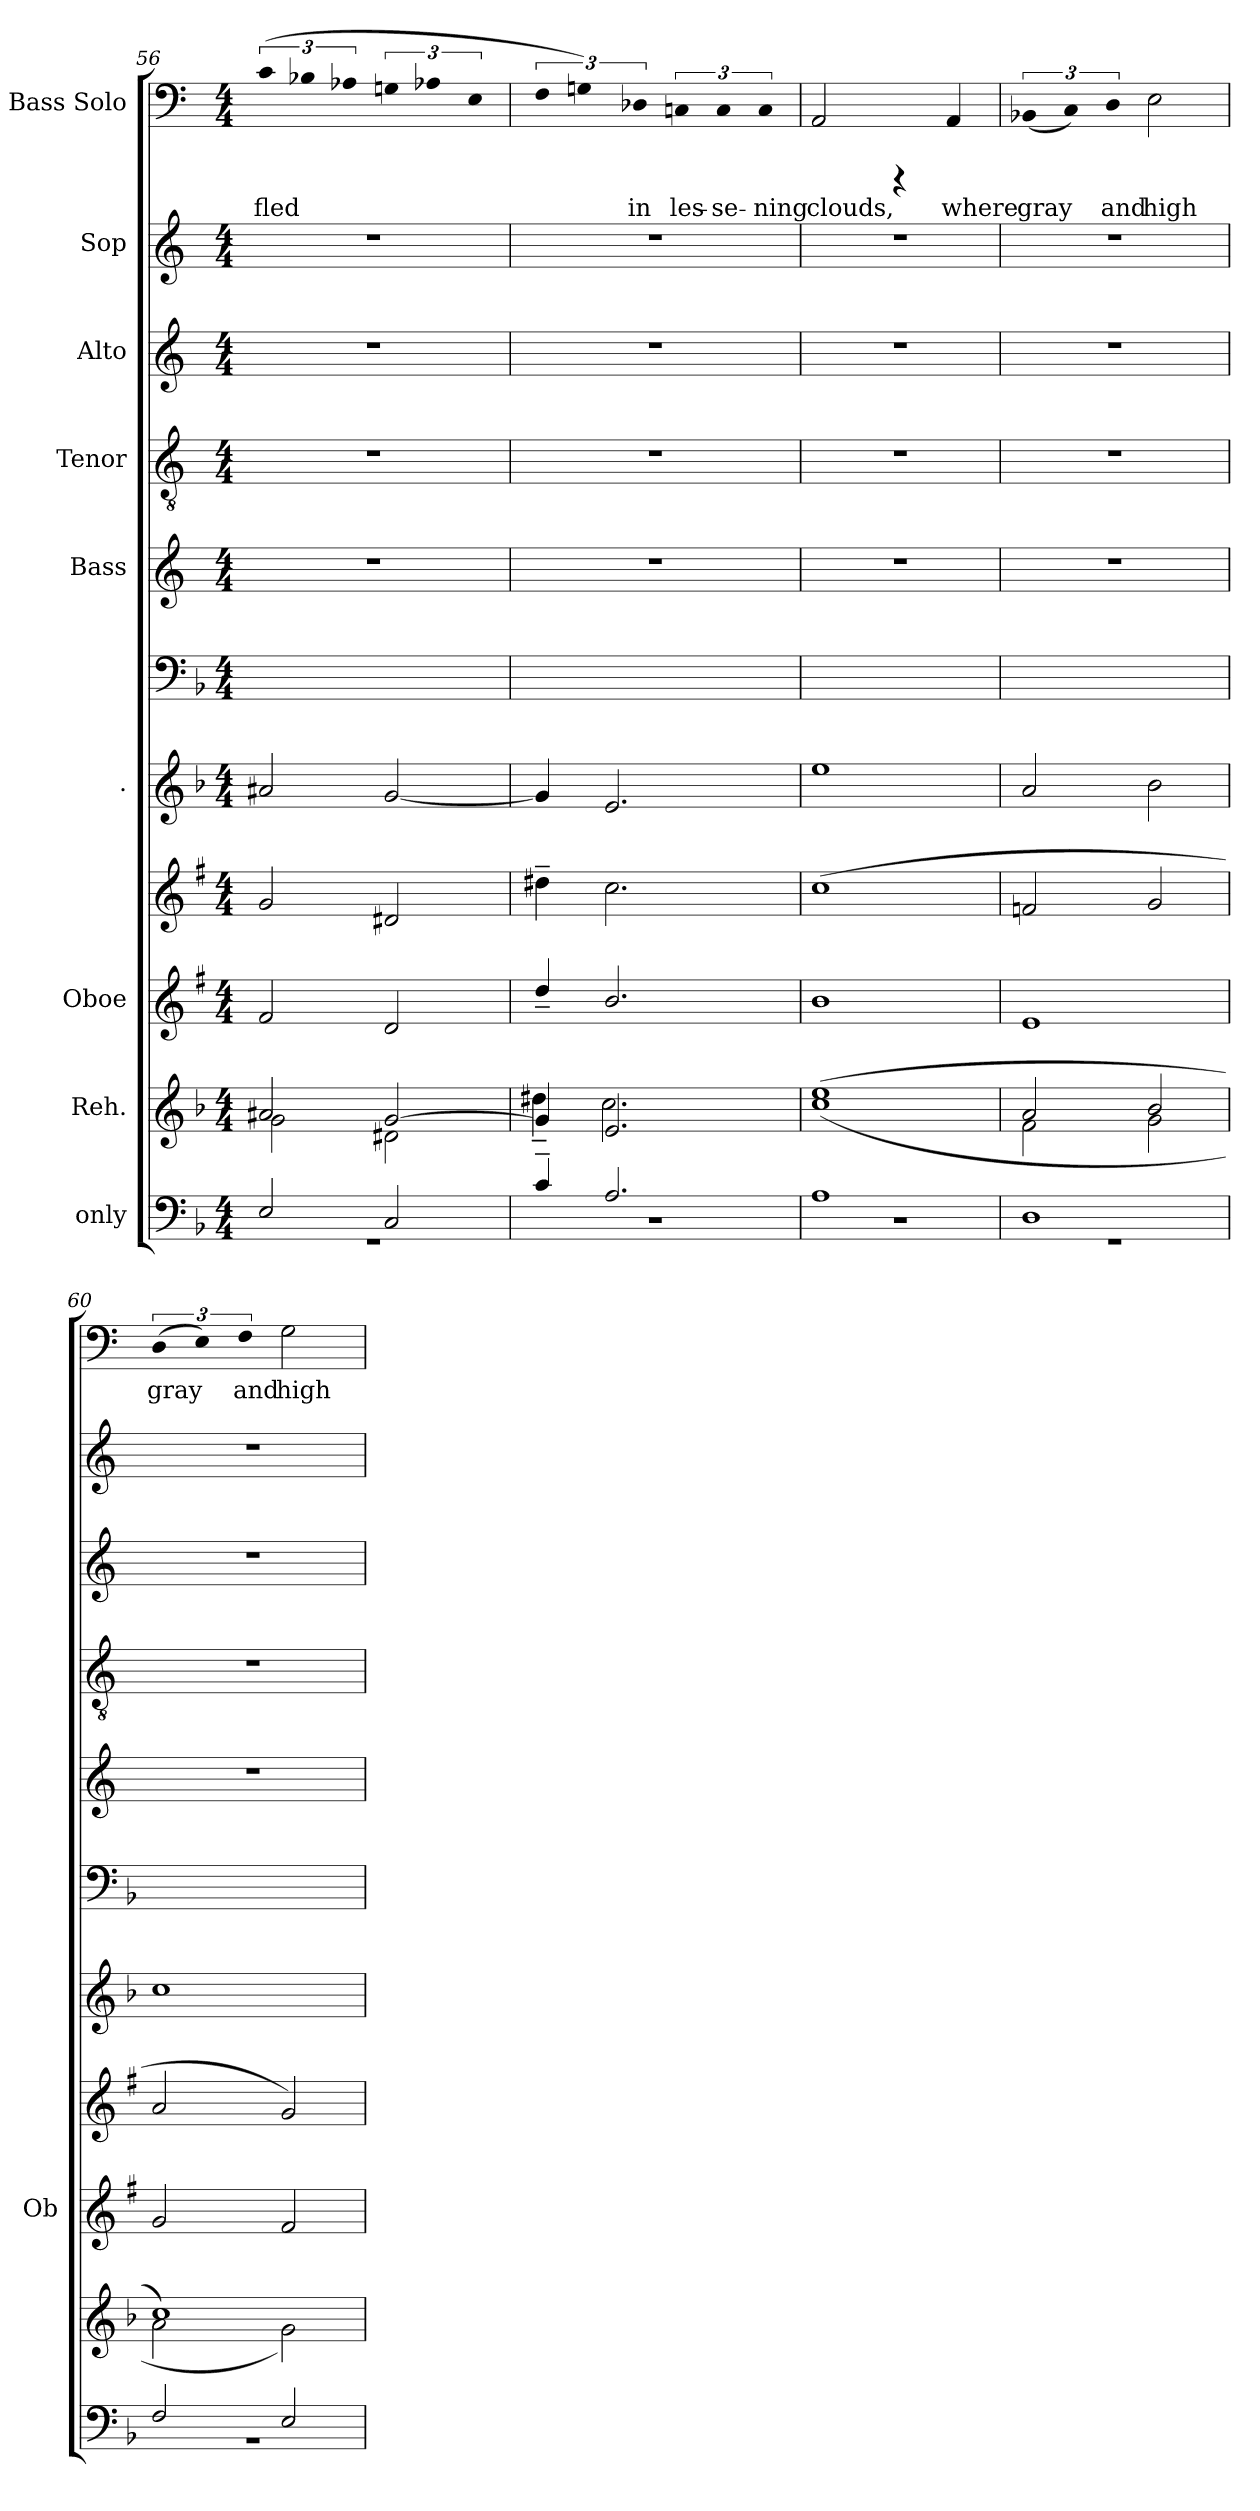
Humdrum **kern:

**kern	**kern	**kern	**kern	**kern	**kern	**kern	**kern	**kern	**kern	**kern	**text
*part9	*part8	*part7	*part7	*part6	*part6	*part5	*part4	*part3	*part2	*part1	*part1
*staff11	*staff10	*staff9	*staff8	*staff7	*staff6	*staff5	*staff4	*staff3	*staff2	*staff1	*staff1
*I"only	*I"Reh.	*I"Oboe	*	*I".	*	*I"Bass	*I"Tenor	*I"Alto	*I"Sop	*I"Bass Solo	*
*	*	*I'Ob	*	*	*	*	*	*	*	*	*
*clefF4	*clefG2	*clefG2	*clefG2	*clefG2	*clefF4	*clefG2	*clefGv2	*clefG2	*clefG2	*clefF4	*
*k[b-]	*k[b-]	*k[f#]	*k[f#]	*k[b-]	*k[b-]	*k[]	*k[]	*k[]	*k[]	*k[]	*
*F:	*F:	*G:	*G:	*F:	*F:	*C:	*C:	*C:	*C:	*C:	*
*M4/4	*M4/4	*M4/4	*M4/4	*M4/4	*M4/4	*M4/4	*M4/4	*M4/4	*M4/4	*M4/4	*
=56	=56	=56	=56	=56	=56	=56	=56	=56	=56	=56	=56
*^	*^	*	*	*	*	*	*	*	*	*	*
!	!	!	!	!	!	!	!	!	!	!	!	!LO:N:vis=4	!LO:LY:b:cj
2E/	1r	2a#X/	2g\	2f#/	2g/	2a#X/	1ryy	1r	1r	1r	1r	(>6c\	fled
!	!	!	!	!	!	!	!	!	!	!	!	!LO:N:vis=4	!LO:LY:b:cj
.	.	.	.	.	.	.	.	.	.	.	.	6B-X\	.
!	!	!	!	!	!	!	!	!	!	!	!	!LO:N:vis=4	!LO:LY:b:cj
.	.	.	.	.	.	.	.	.	.	.	.	6A-X\	.
!	!	!	!	!	!	!	!	!	!	!	!	!LO:N:vis=4	!LO:LY:b:cj
2C/	.	[<2g/	2d#X\	2d/	2d#X/	[<2g/	.	.	.	.	.	6Gn\	.
!	!	!	!	!	!	!	!	!	!	!	!	!LO:N:vis=4	!LO:LY:b:cj
.	.	.	.	.	.	.	.	.	.	.	.	6A-X\	.
!	!	!	!	!	!	!	!	!	!	!	!	!LO:N:vis=4	!LO:LY:b:cj
.	.	.	.	.	.	.	.	.	.	.	.	6E\	.
=57	=57	=57	=57	=57	=57	=57	=57	=57	=57	=57	=57	=57	=57
!	!	!	!	!	!	!	!	!	!	!	!	!LO:N:vis=4	!LO:LY:b:cj
4c~</	1r	4g/]	4dd#X~>\	4dd~</	4dd#X~>\	4g/]	1ryy	1r	1r	1r	1r	6F\	.
!	!	!	!	!	!	!	!	!	!	!	!	!LO:N:vis=4	!LO:LY:b:cj
.	.	.	.	.	.	.	.	.	.	.	.	6Gn\)	.
2.A/	.	2.e/	2.cc\	2.b/	2.cc\	2.e/	.	.	.	.	.	.	.
!	!	!	!	!	!	!	!	!	!	!	!	!LO:N:vis=4	!LO:LY:b:cj
.	.	.	.	.	.	.	.	.	.	.	.	6D-X\	in
!	!	!	!	!	!	!	!	!	!	!	!	!LO:N:vis=4	!LO:LY:b:cj
.	.	.	.	.	.	.	.	.	.	.	.	6Cn/	les-
!	!	!	!	!	!	!	!	!	!	!	!	!LO:N:vis=4	!LO:LY:b:cj
.	.	.	.	.	.	.	.	.	.	.	.	6C/	-se-
!	!	!	!	!	!	!	!	!	!	!	!	!LO:N:vis=4	!LO:LY:b:cj
.	.	.	.	.	.	.	.	.	.	.	.	6C/	-ning
!!LO:PB:g=z
=58	=58	=58	=58	=58	=58	=58	=58	=58	=58	=58	=58	=58	=58
!	!	!	!	!	!	!	!	!	!	!	!	!	!LO:LY:b:cj
1A	1r	(>1ee	(>1cc	1b	(>1cc	1ee	1ryy	1r	1r	1r	1r	2AA/	clouds,
.	.	.	.	.	.	.	.	.	.	.	.	4rCCC	.
!	!	!	!	!	!	!	!	!	!	!	!	!	!LO:LY:b:cj
.	.	.	.	.	.	.	.	.	.	.	.	4AA/	where
=59	=59	=59	=59	=59	=59	=59	=59	=59	=59	=59	=59	=59	=59
!	!	!	!	!	!	!	!	!	!	!	!	!LO:N:vis=4	!LO:LY:b:cj
1D	1r	2a/	2f\	1e	2f/	2a/	1ryy	1r	1r	1r	1r	(>6BB-/	gray
!	!	!	!	!	!	!	!	!	!	!	!	!LO:N:vis=4	!LO:LY:b:cj
.	.	.	.	.	.	.	.	.	.	.	.	6C/)	.
!	!	!	!	!	!	!	!	!	!	!	!	!LO:N:vis=4	!LO:LY:b:cj
.	.	.	.	.	.	.	.	.	.	.	.	6D\	and
!	!	!	!	!	!	!	!	!	!	!	!	!	!LO:LY:b:cj
.	.	2b-/	2g\	.	2g/	2b-\	.	.	.	.	.	2E\	high
=60	=60	=60	=60	=60	=60	=60	=60	=60	=60	=60	=60	=60	=60
!	!	!	!	!	!	!	!	!	!	!	!	!LO:N:vis=4	!LO:LY:b:cj
2F/	1r	1cc)	2a\	2g/	2a/	1cc	1ryy	1r	1r	1r	1r	(>6D\	gray
!	!	!	!	!	!	!	!	!	!	!	!	!LO:N:vis=4	!LO:LY:b:cj
.	.	.	.	.	.	.	.	.	.	.	.	6E\)	.
!	!	!	!	!	!	!	!	!	!	!	!	!LO:N:vis=4	!LO:LY:b:cj
.	.	.	.	.	.	.	.	.	.	.	.	6F\	and
!	!	!	!	!	!	!	!	!	!	!	!	!	!LO:LY:b:cj
2E/	.	.	2g\)	2f#/	2g/)	.	.	.	.	.	.	2G\	high
*v	*v	*	*	*	*	*	*	*	*	*	*	*	*
*	*v	*v	*	*	*	*	*	*	*	*	*	*
=	=	=	=	=	=	=	=	=	=	=	=
*-	*-	*-	*-	*-	*-	*-	*-	*-	*-	*-	*-
